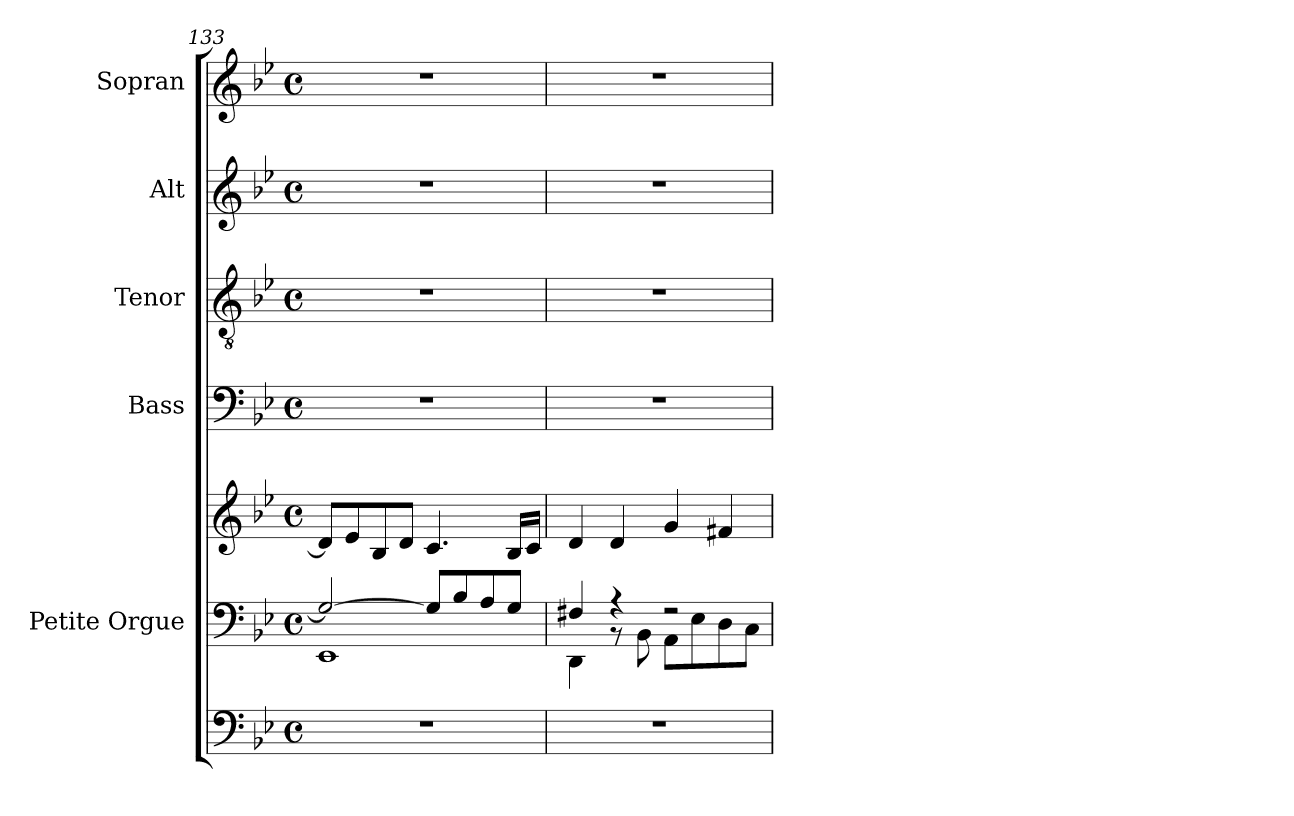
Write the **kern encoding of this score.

**kern	**kern	**kern	**kern	**kern	**kern	**kern
*part6	*part5	*part5	*part4	*part3	*part2	*part1
*staff7	*staff6	*staff5	*staff4	*staff3	*staff2	*staff1
*	*I"Petite Orgue	*	*I"Bass	*I"Tenor	*I"Alt	*I"Sopran
*	*I'Org. 1	*	*I'B.	*I'T.	*I'A.	*I'S.
*clefF4	*clefF4	*clefG2	*clefF4	*clefGv2	*clefG2	*clefG2
*k[b-e-]	*k[b-e-]	*k[b-e-]	*k[b-e-]	*k[b-e-]	*k[b-e-]	*k[b-e-]
*B-:	*B-:	*B-:	*B-:	*B-:	*B-:	*B-:
*M4/4	*M4/4	*M4/4	*M4/4	*M4/4	*M4/4	*M4/4
*met(c)	*met(c)	*met(c)	*met(c)	*met(c)	*met(c)	*met(c)
=133	=133	=133	=133	=133	=133	=133
*	*^	*	*	*	*	*
1r	2G/_	1EE-	8d/L]	1r	1r	1r	1r
.	.	.	8e-/	.	.	.	.
.	.	.	8B-/	.	.	.	.
.	.	.	8d/J	.	.	.	.
.	8G/L]	.	4.c/	.	.	.	.
.	8B-/	.	.	.	.	.	.
.	8A/	.	.	.	.	.	.
.	8G/J	.	16B-/LL	.	.	.	.
.	.	.	16c/JJ	.	.	.	.
!!LO:LB:g=z
=134	=134	=134	=134	=134	=134	=134	=134
1r	4F#X/	4DD\	4d/	1r	1r	1r	1r
.	4rA	8rBB	4d/	.	.	.	.
.	.	8BB-\	.	.	.	.	.
.	2rF	8AA\L	4g/	.	.	.	.
.	.	8E-\	.	.	.	.	.
.	.	8D\	4f#X/	.	.	.	.
.	.	8C\J	.	.	.	.	.
*	*v	*v	*	*	*	*	*
=	=	=	=	=	=	=
*-	*-	*-	*-	*-	*-	*-
